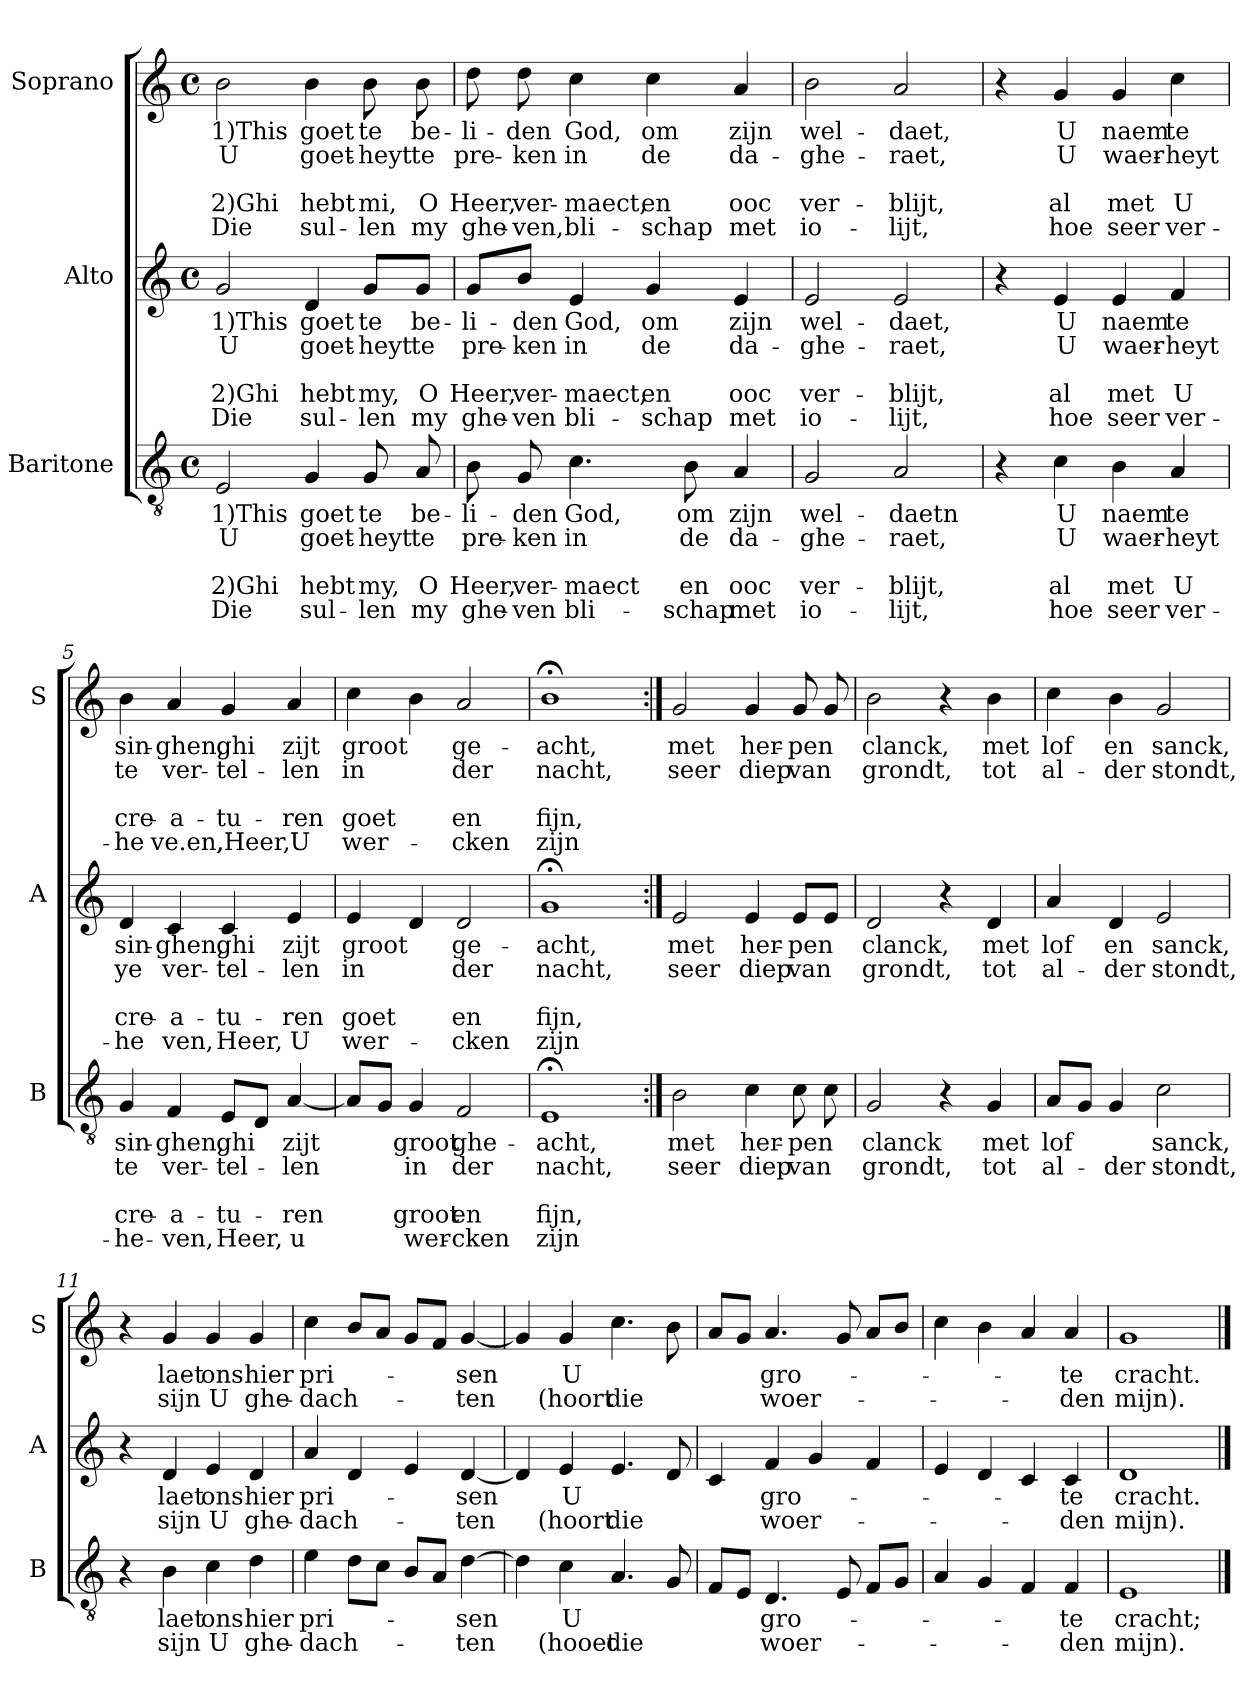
**kern	**text	**text	**text	**text	**text	**kern	**text	**text	**text	**text	**text	**kern	**text	**text	**text	**text	**text
*part3	*part3	*part3	*part3	*part3	*part3	*part2	*part2	*part2	*part2	*part2	*part2	*part1	*part1	*part1	*part1	*part1	*part1
*staff3	*staff3	*staff3	*staff3	*staff3	*staff3	*staff2	*staff2	*staff2	*staff2	*staff2	*staff2	*staff1	*staff1	*staff1	*staff1	*staff1	*staff1
*I"Baritone	*	*	*	*	*	*I"Alto	*	*	*	*	*	*I"Soprano	*	*	*	*	*
*I'B	*	*	*	*	*	*I'A	*	*	*	*	*	*I'S	*	*	*	*	*
*clefGv2	*	*	*	*	*	*clefG2	*	*	*	*	*	*clefG2	*	*	*	*	*
*k[]	*	*	*	*	*	*k[]	*	*	*	*	*	*k[]	*	*	*	*	*
*C:	*	*	*	*	*	*C:	*	*	*	*	*	*C:	*	*	*	*	*
*M4/4	*	*	*	*	*	*M4/4	*	*	*	*	*	*M4/4	*	*	*	*	*
*met(c)	*	*	*	*	*	*met(c)	*	*	*	*	*	*met(c)	*	*	*	*	*
=1	=1	=1	=1	=1	=1	=1	=1	=1	=1	=1	=1	=1	=1	=1	=1	=1	=1
!	!LO:LY:b	!LO:LY:b	!	!LO:LY:b	!LO:LY:b	!	!LO:LY:b	!LO:LY:b	!	!LO:LY:b	!LO:LY:b	!	!LO:LY:b	!LO:LY:b	!	!LO:LY:b	!LO:LY:b
2E/	1)This	U	.	2)Ghi	Die	2g/	1)This	U	.	2)Ghi	Die	2b\	1)This	U	.	2)Ghi	Die
!	!LO:LY:b	!LO:LY:b	!	!LO:LY:b	!LO:LY:b	!	!LO:LY:b	!LO:LY:b	!	!LO:LY:b	!LO:LY:b	!	!LO:LY:b	!LO:LY:b	!	!LO:LY:b	!LO:LY:b
4G/	goet	goet-	.	hebt	sul-	4d/	goet	goet-	.	hebt	sul-	4b\	goet	goet-	.	hebt	sul-
!	!LO:LY:b	!LO:LY:b	!	!LO:LY:b	!LO:LY:b	!	!LO:LY:b	!LO:LY:b	!	!LO:LY:b	!LO:LY:b	!	!LO:LY:b	!LO:LY:b	!	!LO:LY:b	!LO:LY:b
8G/	te	-heyt	.	my,	-len	8g/L	te	-heyt	.	my,	-len	8b\	te	-heyt	.	mi,	-len
!	!LO:LY:b	!LO:LY:b	!	!LO:LY:b	!LO:LY:b	!	!LO:LY:b	!LO:LY:b	!	!LO:LY:b	!LO:LY:b	!	!LO:LY:b	!LO:LY:b	!	!LO:LY:b	!LO:LY:b
8A/	be-	te	.	O	my	8g/J	be-	te	.	O	my	8b\	be-	te	.	O	my
=2	=2	=2	=2	=2	=2	=2	=2	=2	=2	=2	=2	=2	=2	=2	=2	=2	=2
!	!LO:LY:b	!LO:LY:b	!	!LO:LY:b	!LO:LY:b	!	!LO:LY:b	!LO:LY:b	!	!LO:LY:b	!LO:LY:b	!	!LO:LY:b	!LO:LY:b	!	!LO:LY:b	!LO:LY:b
8B\	-li-	pre-	.	Heer,	ghe-	8g/L	-li-	pre-	.	Heer,	ghe-	8dd\	-li-	pre-	.	Heer,	ghe-
!	!LO:LY:b	!LO:LY:b	!	!LO:LY:b	!LO:LY:b	!	!LO:LY:b	!LO:LY:b	!	!LO:LY:b	!LO:LY:b	!	!LO:LY:b	!LO:LY:b	!	!LO:LY:b	!LO:LY:b
8G/	-den	-ken	.	ver-	-ven	8b/J	-den	-ken	.	ver-	-ven	8dd\	-den	-ken	.	ver-	-ven,
!	!LO:LY:b	!LO:LY:b	!	!LO:LY:b	!LO:LY:b	!	!LO:LY:b	!LO:LY:b	!	!LO:LY:b	!LO:LY:b	!	!LO:LY:b	!LO:LY:b	!	!LO:LY:b	!LO:LY:b
4.c\	God,	in	.	-maect	bli-	4e/	God,	in	.	-maect,	bli-	4cc\	God,	in	.	-maect,	bli-
!	!	!	!	!	!	!	!LO:LY:b	!LO:LY:b	!	!LO:LY:b	!LO:LY:b	!	!LO:LY:b	!LO:LY:b	!	!LO:LY:b	!LO:LY:b
.	.	.	.	.	.	4g/	om	de	.	en	-schap	4cc\	om	de	.	en	-schap
!	!LO:LY:b	!LO:LY:b	!	!LO:LY:b	!LO:LY:b	!	!	!	!	!	!	!	!	!	!	!	!
8B\	om	de	.	en	-schap	.	.	.	.	.	.	.	.	.	.	.	.
!	!LO:LY:b	!LO:LY:b	!	!LO:LY:b	!LO:LY:b	!	!LO:LY:b	!LO:LY:b	!	!LO:LY:b	!LO:LY:b	!	!LO:LY:b	!LO:LY:b	!	!LO:LY:b	!LO:LY:b
4A/	zijn	da-	.	ooc	met	4e/	zijn	da-	.	ooc	met	4a/	zijn	da-	.	ooc	met
=3	=3	=3	=3	=3	=3	=3	=3	=3	=3	=3	=3	=3	=3	=3	=3	=3	=3
!	!LO:LY:b	!LO:LY:b	!	!LO:LY:b	!LO:LY:b	!	!LO:LY:b	!LO:LY:b	!	!LO:LY:b	!LO:LY:b	!	!LO:LY:b	!LO:LY:b	!	!LO:LY:b	!LO:LY:b
2G/	wel-	-ghe-	.	ver-	io-	2e/	wel-	-ghe-	.	ver-	io-	2b\	wel-	-ghe-	.	ver-	io-
!	!LO:LY:b	!LO:LY:b	!	!LO:LY:b	!LO:LY:b	!	!LO:LY:b	!LO:LY:b	!	!LO:LY:b	!LO:LY:b	!	!LO:LY:b	!LO:LY:b	!	!LO:LY:b	!LO:LY:b
2A/	-daetn	-raet,	.	-blijt,	-lijt,	2e/	-daet,	-raet,	.	-blijt,	-lijt,	2a/	-daet,	-raet,	.	-blijt,	-lijt,
=4	=4	=4	=4	=4	=4	=4	=4	=4	=4	=4	=4	=4	=4	=4	=4	=4	=4
4r	.	.	.	.	.	4r	.	.	.	.	.	4r	.	.	.	.	.
!	!LO:LY:b	!LO:LY:b	!	!LO:LY:b	!LO:LY:b	!	!LO:LY:b	!LO:LY:b	!	!LO:LY:b	!LO:LY:b	!	!LO:LY:b	!LO:LY:b	!	!LO:LY:b	!LO:LY:b
4c\	U	U	.	al	hoe	4e/	U	U	.	al	hoe	4g/	U	U	.	al	hoe
!	!LO:LY:b	!LO:LY:b	!	!LO:LY:b	!LO:LY:b	!	!LO:LY:b	!LO:LY:b	!	!LO:LY:b	!LO:LY:b	!	!LO:LY:b	!LO:LY:b	!	!LO:LY:b	!LO:LY:b
4B\	naem	waer-	.	met	seer	4e/	naem	waer-	.	met	seer	4g/	naem	waer-	.	met	seer
!	!LO:LY:b	!LO:LY:b	!	!LO:LY:b	!LO:LY:b	!	!LO:LY:b	!LO:LY:b	!	!LO:LY:b	!LO:LY:b	!	!LO:LY:b	!LO:LY:b	!	!LO:LY:b	!LO:LY:b
4A/	te	-heyt	.	U	ver-	4f/	te	-heyt	.	U	ver-	4cc\	te	-heyt	.	U	ver-
!!LO:LB:g=z
=5	=5	=5	=5	=5	=5	=5	=5	=5	=5	=5	=5	=5	=5	=5	=5	=5	=5
!	!LO:LY:b	!LO:LY:b	!	!LO:LY:b	!LO:LY:b	!	!LO:LY:b	!LO:LY:b	!	!LO:LY:b	!LO:LY:b	!	!LO:LY:b	!LO:LY:b	!	!LO:LY:b	!LO:LY:b
4G/	sin-	te	.	cre-	-he-	4d/	sin-	ye	.	cre-	-he	4b\	sin-	te	.	cre-	-he
!	!LO:LY:b	!LO:LY:b	!	!LO:LY:b	!LO:LY:b	!	!LO:LY:b	!LO:LY:b	!	!LO:LY:b	!LO:LY:b	!	!LO:LY:b	!LO:LY:b	!	!LO:LY:b	!LO:LY:b
4F/	-ghen,	ver-	.	-a-	-ven,	4c/	-ghen,	ver-	.	-a-	ven,	4a/	-ghen,	ver-	.	-a-	ve.en,
!	!LO:LY:b	!LO:LY:b	!	!LO:LY:b	!LO:LY:b	!	!LO:LY:b	!LO:LY:b	!	!LO:LY:b	!LO:LY:b	!	!LO:LY:b	!LO:LY:b	!	!LO:LY:b	!LO:LY:b
8E/L	ghi	-tel-	.	-tu-	Heer,	4c/	ghi	-tel-	.	-tu-	Heer,	4g/	ghi	-tel-	.	-tu-	,Heer,
8D/J	.	.	.	.	.	.	.	.	.	.	.	.	.	.	.	.	.
!	!LO:LY:b	!LO:LY:b	!	!LO:LY:b	!LO:LY:b	!	!LO:LY:b	!LO:LY:b	!	!LO:LY:b	!LO:LY:b	!	!LO:LY:b	!LO:LY:b	!	!LO:LY:b	!LO:LY:b
[4A/	zijt	-len	.	-ren	u	4e/	zijt	-len	.	-ren	U	4a/	zijt	-len	.	-ren	U
=6	=6	=6	=6	=6	=6	=6	=6	=6	=6	=6	=6	=6	=6	=6	=6	=6	=6
!	!	!	!	!	!	!	!LO:LY:b	!LO:LY:b	!	!LO:LY:b	!LO:LY:b	!	!LO:LY:b	!LO:LY:b	!	!LO:LY:b	!LO:LY:b
8A/L]	.	.	.	.	.	4e/	groot	in	.	goet	wer-	4cc\	groot	in	.	goet	wer-
8G/J	.	.	.	.	.	.	.	.	.	.	.	.	.	.	.	.	.
!	!LO:LY:b	!LO:LY:b	!	!LO:LY:b	!LO:LY:b	!	!	!	!	!	!	!	!	!	!	!	!
4G/	groot	in	.	groot	wer-	4d/	.	.	.	.	.	4b\	.	.	.	.	.
!	!LO:LY:b	!LO:LY:b	!	!LO:LY:b	!LO:LY:b	!	!LO:LY:b	!LO:LY:b	!	!LO:LY:b	!LO:LY:b	!	!LO:LY:b	!LO:LY:b	!	!LO:LY:b	!LO:LY:b
2F/	ghe-	der	.	en	-cken	2d/	ge-	der	.	en	-cken	2a/	ge-	der	.	en	-cken
=7	=7	=7	=7	=7	=7	=7	=7	=7	=7	=7	=7	=7	=7	=7	=7	=7	=7
!	!LO:LY:b	!LO:LY:b	!	!LO:LY:b	!LO:LY:b	!	!LO:LY:b	!LO:LY:b	!	!LO:LY:b	!LO:LY:b	!	!LO:LY:b	!LO:LY:b	!	!LO:LY:b	!LO:LY:b
1E;<	-acht,	nacht,	.	fijn,	zijn	1g;<	-acht,	nacht,	.	fijn,	zijn	1b;<	-acht,	nacht,	.	fijn,	zijn
=8:|!	=8:|!	=8:|!	=8:|!	=8:|!	=8:|!	=8:|!	=8:|!	=8:|!	=8:|!	=8:|!	=8:|!	=8:|!	=8:|!	=8:|!	=8:|!	=8:|!	=8:|!
!	!LO:LY:b	!LO:LY:b	!	!	!	!	!LO:LY:b	!LO:LY:b	!	!	!	!	!LO:LY:b	!LO:LY:b	!	!	!
2B\	met	seer	.	.	.	2e/	met	seer	.	.	.	2g/	met	seer	.	.	.
!	!LO:LY:b	!LO:LY:b	!	!	!	!	!LO:LY:b	!LO:LY:b	!	!	!	!	!LO:LY:b	!LO:LY:b	!	!	!
4c\	her-	diep	.	.	.	4e/	her-	diep	.	.	.	4g/	her-	diep	.	.	.
!	!LO:LY:b	!LO:LY:b	!	!	!	!	!LO:LY:b	!LO:LY:b	!	!	!	!	!LO:LY:b	!LO:LY:b	!	!	!
8c\	-pen	van	.	.	.	8e/L	-pen	van	.	.	.	8g/	-pen	van	.	.	.
8c\	.	.	.	.	.	8e/J	.	.	.	.	.	8g/	.	.	.	.	.
!!LO:PB:g=z
=9	=9	=9	=9	=9	=9	=9	=9	=9	=9	=9	=9	=9	=9	=9	=9	=9	=9
!	!LO:LY:b	!LO:LY:b	!	!	!	!	!LO:LY:b	!LO:LY:b	!	!	!	!	!LO:LY:b	!LO:LY:b	!	!	!
2G/	-clanck	grondt,	.	.	.	2d/	-clanck,	grondt,	.	.	.	2b\	-clanck,	grondt,	.	.	.
4r	.	.	.	.	.	4r	.	.	.	.	.	4r	.	.	.	.	.
!	!LO:LY:b	!LO:LY:b	!	!	!	!	!LO:LY:b	!LO:LY:b	!	!	!	!	!LO:LY:b	!LO:LY:b	!	!	!
4G/	met	tot	.	.	.	4d/	met	tot	.	.	.	4b\	met	tot	.	.	.
=10	=10	=10	=10	=10	=10	=10	=10	=10	=10	=10	=10	=10	=10	=10	=10	=10	=10
!	!LO:LY:b	!LO:LY:b	!	!	!	!	!LO:LY:b	!LO:LY:b	!	!	!	!	!LO:LY:b	!LO:LY:b	!	!	!
8A/L	lof	al-	.	.	.	4a/	lof	al-	.	.	.	4cc\	lof	al-	.	.	.
8G/J	.	.	.	.	.	.	.	.	.	.	.	.	.	.	.	.	.
!	!	!LO:LY:b	!	!	!	!	!LO:LY:b	!LO:LY:b	!	!	!	!	!LO:LY:b	!LO:LY:b	!	!	!
4G/	.	-der	.	.	.	4d/	en	-der	.	.	.	4b\	en	-der	.	.	.
!	!LO:LY:b	!LO:LY:b	!	!	!	!	!LO:LY:b	!LO:LY:b	!	!	!	!	!LO:LY:b	!LO:LY:b	!	!	!
2c\	sanck,	stondt,	.	.	.	2e/	sanck,	stondt,	.	.	.	2g/	sanck,	stondt,	.	.	.
=11	=11	=11	=11	=11	=11	=11	=11	=11	=11	=11	=11	=11	=11	=11	=11	=11	=11
4r	.	.	.	.	.	4r	.	.	.	.	.	4r	.	.	.	.	.
!	!LO:LY:b	!LO:LY:b	!	!	!	!	!LO:LY:b	!LO:LY:b	!	!	!	!	!LO:LY:b	!LO:LY:b	!	!	!
4B\	laet	sijn	.	.	.	4d/	laet	sijn	.	.	.	4g/	laet	sijn	.	.	.
!	!LO:LY:b	!LO:LY:b	!	!	!	!	!LO:LY:b	!LO:LY:b	!	!	!	!	!LO:LY:b	!LO:LY:b	!	!	!
4c\	ons	U	.	.	.	4e/	ons	U	.	.	.	4g/	ons	U	.	.	.
!	!LO:LY:b	!LO:LY:b	!	!	!	!	!LO:LY:b	!LO:LY:b	!	!	!	!	!LO:LY:b	!LO:LY:b	!	!	!
4d\	hier	ghe-	.	.	.	4d/	hier	ghe-	.	.	.	4g/	hier	ghe-	.	.	.
=12	=12	=12	=12	=12	=12	=12	=12	=12	=12	=12	=12	=12	=12	=12	=12	=12	=12
!	!LO:LY:b	!LO:LY:b	!	!	!	!	!LO:LY:b	!LO:LY:b	!	!	!	!	!LO:LY:b	!LO:LY:b	!	!	!
4e\	pri-	-dach-	.	.	.	4a/	pri-	-dach-	.	.	.	4cc\	pri-	-dach-	.	.	.
8d\L	.	.	.	.	.	4d/	.	.	.	.	.	8b/L	.	.	.	.	.
8c\J	.	.	.	.	.	.	.	.	.	.	.	8a/J	.	.	.	.	.
8B/L	.	.	.	.	.	4e/	.	.	.	.	.	8g/L	.	.	.	.	.
8A/J	.	.	.	.	.	.	.	.	.	.	.	8f/J	.	.	.	.	.
!	!LO:LY:b	!LO:LY:b	!	!	!	!	!LO:LY:b	!LO:LY:b	!	!	!	!	!LO:LY:b	!LO:LY:b	!	!	!
[4d\	-sen	-ten	.	.	.	[4d/	-sen	-ten	.	.	.	[4g/	-sen	-ten	.	.	.
!!LO:LB:g=z
=13	=13	=13	=13	=13	=13	=13	=13	=13	=13	=13	=13	=13	=13	=13	=13	=13	=13
4d\]	.	.	.	.	.	4d/]	.	.	.	.	.	4g/]	.	.	.	.	.
!	!LO:LY:b	!LO:LY:b	!	!	!	!	!LO:LY:b	!LO:LY:b	!	!	!	!	!LO:LY:b	!LO:LY:b	!	!	!
4c\	U	(hooet	.	.	.	4e/	U	(hoort	.	.	.	4g/	U	(hoort	.	.	.
!	!	!LO:LY:b	!	!	!	!	!	!LO:LY:b	!	!	!	!	!	!LO:LY:b	!	!	!
4.A/	.	die	.	.	.	4.e/	.	die	.	.	.	4.cc\	.	die	.	.	.
8G/	.	.	.	.	.	8d/	.	.	.	.	.	8b\	.	.	.	.	.
=14	=14	=14	=14	=14	=14	=14	=14	=14	=14	=14	=14	=14	=14	=14	=14	=14	=14
8F/L	.	.	.	.	.	4c/	.	.	.	.	.	8a/L	.	.	.	.	.
8E/J	.	.	.	.	.	.	.	.	.	.	.	8g/J	.	.	.	.	.
!	!LO:LY:b	!LO:LY:b	!	!	!	!	!LO:LY:b	!LO:LY:b	!	!	!	!	!LO:LY:b	!LO:LY:b	!	!	!
4.D/	gro-	woer-	.	.	.	4f/	gro-	woer-	.	.	.	4.a/	gro-	woer-	.	.	.
.	.	.	.	.	.	4g/	.	.	.	.	.	.	.	.	.	.	.
8E/	.	.	.	.	.	.	.	.	.	.	.	8g/	.	.	.	.	.
8F/L	.	.	.	.	.	4f/	.	.	.	.	.	8a/L	.	.	.	.	.
8G/J	.	.	.	.	.	.	.	.	.	.	.	8b/J	.	.	.	.	.
=15	=15	=15	=15	=15	=15	=15	=15	=15	=15	=15	=15	=15	=15	=15	=15	=15	=15
4A/	.	.	.	.	.	4e/	.	.	.	.	.	4cc\	.	.	.	.	.
4G/	.	.	.	.	.	4d/	.	.	.	.	.	4b\	.	.	.	.	.
4F/	.	.	.	.	.	4c/	.	.	.	.	.	4a/	.	.	.	.	.
!	!LO:LY:b	!LO:LY:b	!	!	!	!	!LO:LY:b	!LO:LY:b	!	!	!	!	!LO:LY:b	!LO:LY:b	!	!	!
4F/	-te	-den	.	.	.	4c/	-te	-den	.	.	.	4a/	-te	-den	.	.	.
=16	=16	=16	=16	=16	=16	=16	=16	=16	=16	=16	=16	=16	=16	=16	=16	=16	=16
!	!LO:LY:b	!LO:LY:b	!	!	!	!	!LO:LY:b	!LO:LY:b	!	!	!	!	!LO:LY:b	!LO:LY:b	!	!	!
1E	cracht;	mijn).	.	.	.	1d	cracht.	mijn).	.	.	.	1g	cracht.	mijn).	.	.	.
==	==	==	==	==	==	==	==	==	==	==	==	==	==	==	==	==	==
*-	*-	*-	*-	*-	*-	*-	*-	*-	*-	*-	*-	*-	*-	*-	*-	*-	*-
